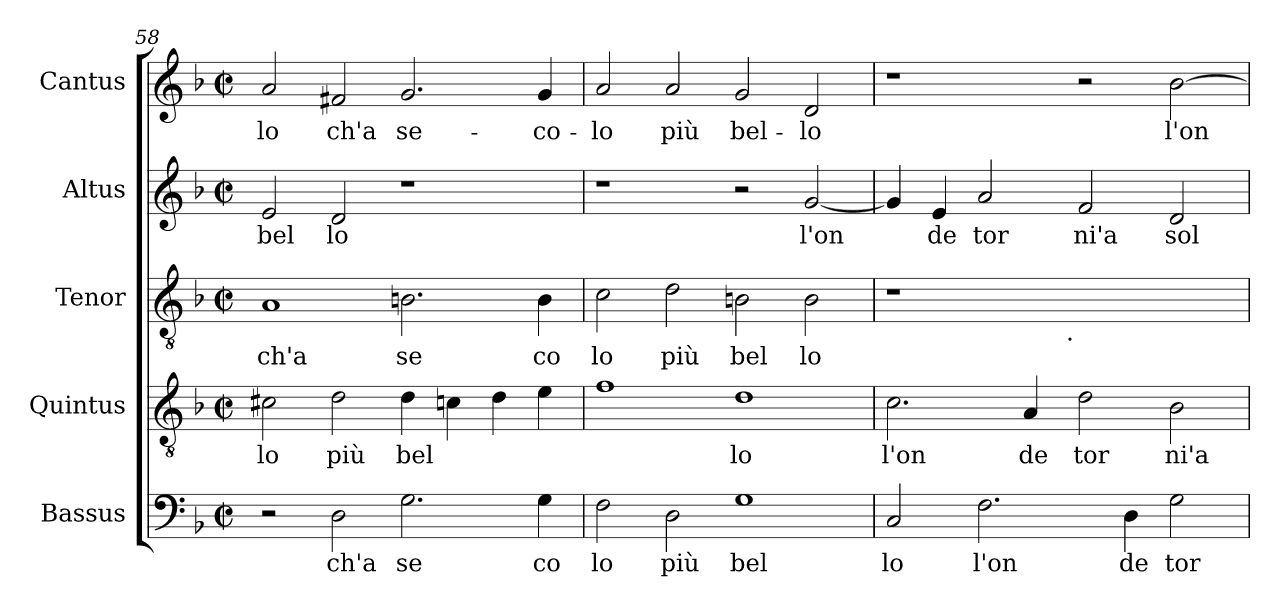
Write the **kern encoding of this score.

**kern	**text	**kern	**text	**kern	**text	**kern	**text	**kern	**text
*part5	*part5	*part4	*part4	*part3	*part3	*part2	*part2	*part1	*part1
*staff5	*staff5	*staff4	*staff4	*staff3	*staff3	*staff2	*staff2	*staff1	*staff1
*I"Bassus	*	*I"Quintus	*	*I"Tenor	*	*I"Altus	*	*I"Cantus	*
*clefF4	*	*clefGv2	*	*clefGv2	*	*clefG2	*	*clefG2	*
*k[b-]	*	*k[b-]	*	*k[b-]	*	*k[b-]	*	*k[b-]	*
*F:	*	*F:	*	*F:	*	*F:	*	*F:	*
*M2/2	*	*M2/2	*	*M2/2	*	*M2/2	*	*M2/2	*
*met(c|)	*	*met(c|)	*	*met(c|)	*	*met(c|)	*	*met(c|)	*
=58	=58	=58	=58	=58	=58	=58	=58	=58	=58
!	!	!	!LO:LY:b:cj	!	!LO:LY:b	!	!LO:LY:b	!	!LO:LY:b:cj
2r	.	2c#X\	lo	1A	ch'a	2e/	bel	2a/	-lo
!	!LO:LY:b	!	!LO:LY:b:cj	!	!	!	!LO:LY:b	!	!LO:LY:b:cj
2D\	ch'a	2d\	più	.	.	2d/	lo	2f#X/	ch'a
!	!LO:LY:b	!	!LO:LY:b:cj	!	!LO:LY:b	!	!	!	!LO:LY:b:cj
2.G\	se	4d\	bel	2.Bn\	se	1r	.	2.g/	se-
!	!	!	!LO:LY:b:cj	!	!	!	!	!	!
.	.	4cn\	.	.	.	.	.	.	.
!	!	!	!LO:LY:b:cj	!	!	!	!	!	!
.	.	4d\	.	.	.	.	.	.	.
!	!LO:LY:b	!	!LO:LY:b:cj	!	!LO:LY:b	!	!	!	!LO:LY:b:cj
4G\	co	4e\	.	4B\	co	.	.	4g/	-co-
=59	=59	=59	=59	=59	=59	=59	=59	=59	=59
!	!LO:LY:b	!	!LO:LY:b:cj	!	!LO:LY:b	!	!	!	!LO:LY:b:cj
2F\	lo	1f	.	2c\	lo	1r	.	2a/	-lo
!	!LO:LY:b	!	!	!	!LO:LY:b	!	!	!	!LO:LY:b:cj
2D\	più	.	.	2d\	più	.	.	2a/	più
!	!LO:LY:b	!	!LO:LY:b:cj	!	!LO:LY:b	!	!	!	!LO:LY:b:cj
1G	bel	1d	lo	2Bn\	bel	2r	.	2g/	bel-
!	!	!	!	!	!LO:LY:b	!	!LO:LY:b	!	!LO:LY:b:cj
.	.	.	.	2B\	lo	[<2g/	l'on	2d/	-lo
!!LO:PB:g=z
=60	=60	=60	=60	=60	=60	=60	=60	=60	=60
!	!LO:LY:b	!	!LO:LY:b:cj	!	!	!	!LO:LY:b	!	!
*	*	*	*	*^	*	*	*	*	*
2C/	lo	2.c\	l'on	1r	2ryy	.	4g/]	.	1r	.
!	!	!	!	!	!	!	!	!LO:LY:b	!	!
.	.	.	.	.	.	.	4e/	de	.	.
!	!LO:LY:b	!	!	!	!	!	!	!LO:LY:b	!	!
2.F\	l'on	.	.	.	4...ryy	.	2a/	tor	.	.
!	!	!	!LO:LY:b:cj	!	!	!	!	!	!	!
.	.	4A/	de	.	.	.	.	.	.	.
!	!	!	!	!	!LO:TX:b:t=.	!	!	!	!	!
.	.	.	.	.	1ryy	.	.	.	.	.
!	!	!	!LO:LY:b:cj	!	!	!	!	!LO:LY:b	!	!
.	.	2d\	tor	1ryy	.	.	2f/	ni'a	2r	.
!	!LO:LY:b	!	!	!	!	!	!	!	!	!
4D\	de	.	.	.	.	.	.	.	.	.
!	!LO:LY:b	!	!LO:LY:b:cj	!	!	!	!	!LO:LY:b	!	!LO:LY:b:cj
2G\	tor	2B-\	ni'a	.	.	.	2d/	sol	[>2b-\	l'on
.	.	.	.	.	32ryy	.	.	.	.	.
*	*	*	*	*v	*v	*	*	*	*	*
=	=	=	=	=	=	=	=	=	=
*-	*-	*-	*-	*-	*-	*-	*-	*-	*-
